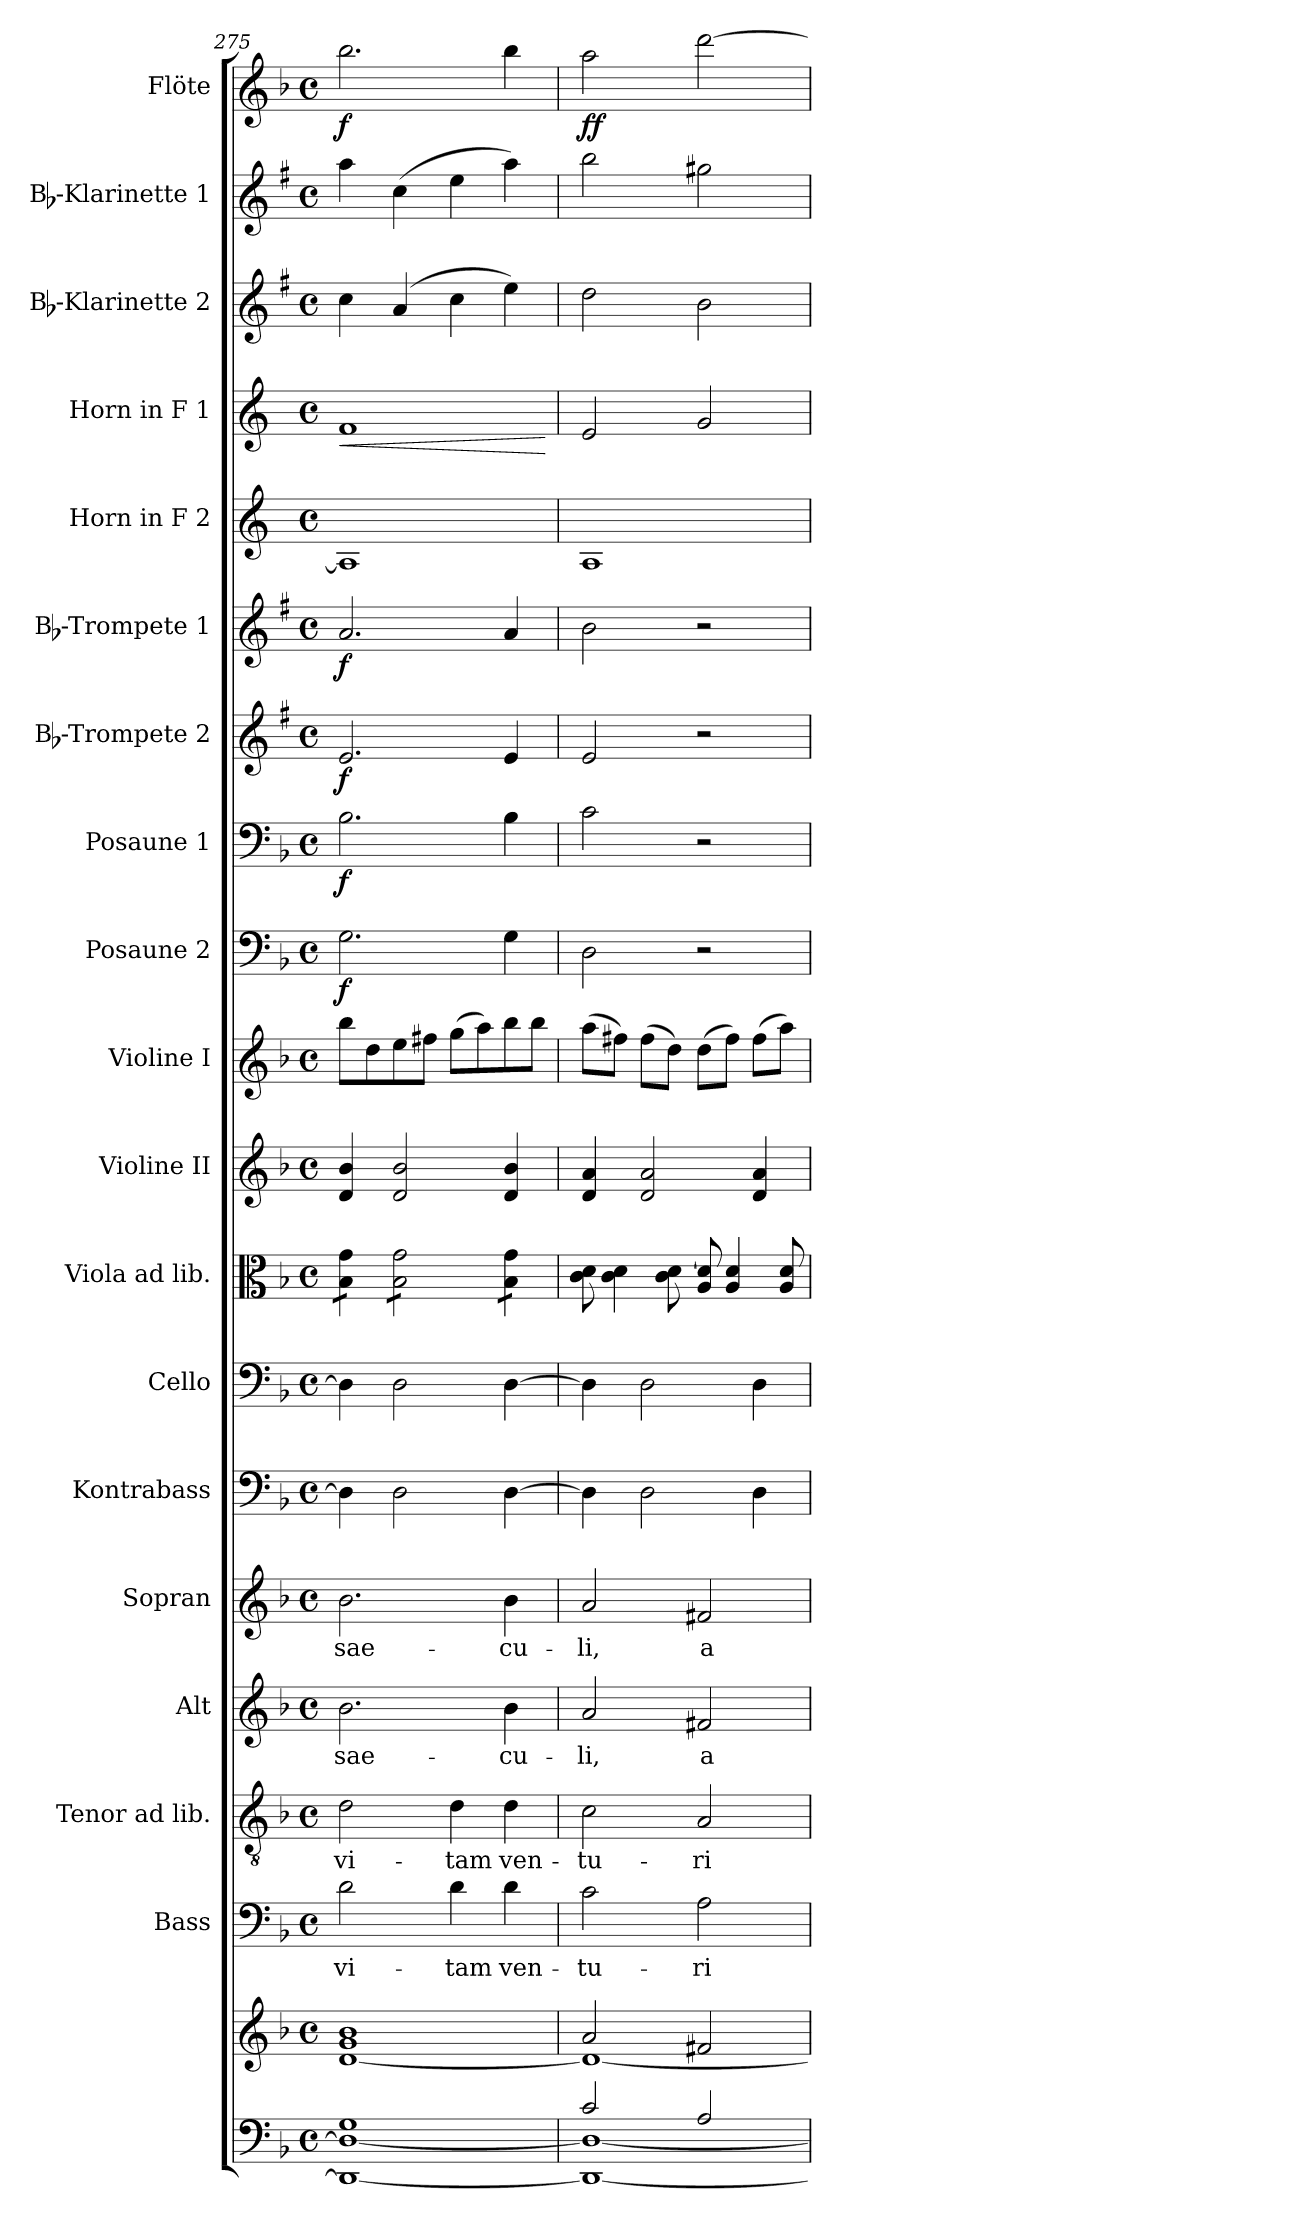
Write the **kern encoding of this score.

**kern	**kern	**kern	**text	**kern	**text	**kern	**text	**kern	**text	**kern	**kern	**kern	**kern	**kern	**kern	**dynam	**kern	**dynam	**kern	**dynam	**kern	**dynam	**kern	**kern	**dynam	**kern	**kern	**kern	**dynam
*part19	*part19	*part18	*part18	*part17	*part17	*part16	*part16	*part15	*part15	*part14	*part13	*part12	*part11	*part10	*part9	*part9	*part8	*part8	*part7	*part7	*part6	*part6	*part5	*part4	*part4	*part3	*part2	*part1	*part1
*staff20	*staff19	*staff18	*staff18	*staff17	*staff17	*staff16	*staff16	*staff15	*staff15	*staff14	*staff13	*staff12	*staff11	*staff10	*staff9	*staff9	*staff8	*staff8	*staff7	*staff7	*staff6	*staff6	*staff5	*staff4	*staff4	*staff3	*staff2	*staff1	*staff1
*	*	*I"Bass	*	*I"Tenor ad lib.	*	*I"Alt	*	*I"Sopran	*	*I"Kontrabass	*I"Cello	*I"Viola ad lib.	*I"Violine II	*I"Violine I	*I"Posaune 2	*	*I"Posaune 1	*	*I"Bb-Trompete 2	*	*I"Bb-Trompete 1	*	*I"Horn in F 2	*I"Horn in F 1	*	*I"Bb-Klarinette 2	*I"Bb-Klarinette 1	*I"Flöte	*
*	*	*I'B.	*	*I'T.	*	*I'A.	*	*I'S.	*	*I'Kb.	*	*I'Vla.	*I'Vl. II	*I'Vl. I	*I'Pos. 2	*	*I'Pos. 1	*	*I'Bb Trp. 2	*	*I'Bb Trp. 1	*	*	*	*	*I'Bb Kl. 2	*I'Bb Kl. 1	*I'Fl.	*
*clefF4	*clefG2	*clefF4	*	*clefGv2	*	*clefG2	*	*clefG2	*	*clefF4	*clefF4	*clefC3	*clefG2	*clefG2	*clefF4	*	*clefF4	*	*clefG2	*	*clefG2	*	*clefG2	*clefG2	*	*clefG2	*clefG2	*clefG2	*
*	*	*	*	*	*	*	*	*	*	*ITrd7c12	*	*	*	*	*	*	*	*	*ITrd1c2	*	*ITrd1c2	*	*ITrd4c7	*ITrd4c7	*	*ITrd1c2	*ITrd1c2	*	*
*k[b-]	*k[b-]	*k[b-]	*	*k[b-]	*	*k[b-]	*	*k[b-]	*	*k[b-]	*k[b-]	*k[b-]	*k[b-]	*k[b-]	*k[b-]	*	*k[b-]	*	*k[b-]	*	*k[b-]	*	*k[b-]	*k[b-]	*	*k[b-]	*k[b-]	*k[b-]	*
*F:	*F:	*F:	*	*F:	*	*F:	*	*F:	*	*F:	*F:	*F:	*F:	*F:	*F:	*	*F:	*	*F:	*	*F:	*	*F:	*F:	*	*F:	*F:	*F:	*
*M4/4	*M4/4	*M4/4	*	*M4/4	*	*M4/4	*	*M4/4	*	*M4/4	*M4/4	*M4/4	*M4/4	*M4/4	*M4/4	*	*M4/4	*	*M4/4	*	*M4/4	*	*M4/4	*M4/4	*	*M4/4	*M4/4	*M4/4	*
*met(c)	*met(c)	*met(c)	*	*met(c)	*	*met(c)	*	*met(c)	*	*met(c)	*met(c)	*met(c)	*met(c)	*met(c)	*met(c)	*	*met(c)	*	*met(c)	*	*met(c)	*	*met(c)	*met(c)	*	*met(c)	*met(c)	*met(c)	*
=275	=275	=275	=275	=275	=275	=275	=275	=275	=275	=275	=275	=275	=275	=275	=275	=275	=275	=275	=275	=275	=275	=275	=275	=275	=275	=275	=275	=275	=275
*^	*^	*	*	*	*	*	*	*	*	*	*	*	*	*	*	*	*	*	*	*	*	*	*	*	*	*	*	*	*
!	!	!	!	!	!LO:LY:b	!	!LO:LY:b	!	!LO:LY:b	!	!LO:LY:b	!	!	!	!	!	!	!LO:DY:b	!	!LO:DY:b	!	!LO:DY:b	!	!LO:DY:b	!	!	!LO:HP:b	!	!	!	!LO:DY:b
*	*	*	*	*	*	*	*	*	*	*	*	*	*	*tremolo	*	*	*	*	*	*	*	*	*	*	*	*	*	*	*	*	*
1G	1DD_ 1D_	1g 1b-	[<1d	2d\	vi-	2d\	vi-	2.b-\	-sae-	2.b-\	sae-	4DD\]	4D\]	8B-\ 8g\L	4d/ 4b-/	8bb-\L	2.G\	f	2.B-\	f	2.d/	f	2.g/	f	1D]	1B-	<	4b-\	4gg\	2.bb-\	f
.	.	.	.	.	.	.	.	.	.	.	.	.	.	8B-\ 8g\J	.	8dd\	.	.	.	.	.	.	.	.	.	.	.	.	.	.	.
.	.	.	.	.	.	.	.	.	.	.	.	2DD\	2D\	8B-\ 8g\L	2d/ 2b-/	8ee\	.	.	.	.	.	.	.	.	.	.	.	(4g/	(>4b-\	.	.
.	.	.	.	.	.	.	.	.	.	.	.	.	.	8B-\ 8g\	.	8ff#X\J	.	.	.	.	.	.	.	.	.	.	.	.	.	.	.
!	!	!	!	!	!LO:LY:b	!	!LO:LY:b	!	!	!	!	!	!	!	!	!	!	!	!	!	!	!	!	!	!	!	!	!	!	!	!
.	.	.	.	4d\	-tam	4d\	-tam	.	.	.	.	.	.	8B-\ 8g\	.	(>8gg\L	.	.	.	.	.	.	.	.	.	.	.	4b-\	4dd\	.	.
.	.	.	.	.	.	.	.	.	.	.	.	.	.	8B-\ 8g\J	.	8aa\)	.	.	.	.	.	.	.	.	.	.	.	.	.	.	.
!	!	!	!	!	!LO:LY:b	!	!LO:LY:b	!	!LO:LY:b	!	!LO:LY:b	!	!	!	!	!	!	!	!	!	!	!	!	!	!	!	!	!	!	!	!
.	.	.	.	4d\	ven-	4d\	ven-	4b-\	-cu-	4b-\	-cu-	[4DD\	[4D\	8B-\ 8g\L	4d/ 4b-/	8bb-\	4G\	.	4B-\	.	4d/	.	4g/	.	.	.	.	4dd\)	4gg\)	4bb-\	.
.	.	.	.	.	.	.	.	.	.	.	.	.	.	8B-\ 8g\J	.	8bb-\J	.	.	.	.	.	.	.	.	.	.	.	.	.	.	.
*	*	*	*	*	*	*	*	*	*	*	*	*	*	*Xtremolo	*	*	*	*	*	*	*	*	*	*	*	*	*	*	*	*	*
*v	*v	*	*	*	*	*	*	*	*	*	*	*	*	*	*	*	*	*	*	*	*	*	*	*	*	*	*	*	*	*	*
*	*v	*v	*	*	*	*	*	*	*	*	*	*	*	*	*	*	*	*	*	*	*	*	*	*	*	*	*	*	*	*
.	.	.	.	.	.	.	.	.	.	.	.	.	.	.	.	.	.	.	.	.	.	.	.	.	[	.	.	.	.
=276	=276	=276	=276	=276	=276	=276	=276	=276	=276	=276	=276	=276	=276	=276	=276	=276	=276	=276	=276	=276	=276	=276	=276	=276	=276	=276	=276	=276	=276
*^	*^	*	*	*	*	*	*	*	*	*	*	*	*	*	*	*	*	*	*	*	*	*	*	*	*	*	*	*	*
!	!	!	!	!	!LO:LY:b	!	!LO:LY:b	!	!LO:LY:b	!	!LO:LY:b	!	!	!	!	!	!	!	!	!	!	!	!	!	!	!	!	!	!	!	!LO:DY:b
2c/	1DD_ 1D_	2a/	1d_	2c\	-tu-	2c\	-tu-	2a/	-li,	2a/	-li,	4DD\]	4D\]	8c\ 8d\	4d/ 4a/	(>8aa\L	2D\	.	2c\	.	2d/	.	2a\	.	1D	2A/	.	2cc\	2aa\	2aa\	ff
.	.	.	.	.	.	.	.	.	.	.	.	.	.	4c\ 4d\	.	8ff#X\J)	.	.	.	.	.	.	.	.	.	.	.	.	.	.	.
.	.	.	.	.	.	.	.	.	.	.	.	2DD\	2D\	.	2d/ 2a/	(>8ff#\L	.	.	.	.	.	.	.	.	.	.	.	.	.	.	.
.	.	.	.	.	.	.	.	.	.	.	.	.	.	8c\ [8d\	.	8dd\J)	.	.	.	.	.	.	.	.	.	.	.	.	.	.	.
!	!	!	!	!	!LO:LY:b	!	!LO:LY:b	!	!LO:LY:b	!	!LO:LY:b	!	!	!	!	!	!	!	!	!	!	!	!	!	!	!	!	!	!	!	!
2A/	.	2f#X/	.	2A\	-ri	2A/	-ri	2f#X/	a-	2f#X/	a-	.	.	8A/ 8d/]	.	(>8dd\L	2r	.	2r	.	2r	.	2r	.	.	2c/	.	2a\	2ff#X\	[2ddd\	.
.	.	.	.	.	.	.	.	.	.	.	.	.	.	4A/ 4d/	.	8ff#\J)	.	.	.	.	.	.	.	.	.	.	.	.	.	.	.
.	.	.	.	.	.	.	.	.	.	.	.	4DD\	4D\	.	4d/ 4a/	(>8ff#\L	.	.	.	.	.	.	.	.	.	.	.	.	.	.	.
.	.	.	.	.	.	.	.	.	.	.	.	.	.	8A/ 8d/	.	8aa\J)	.	.	.	.	.	.	.	.	.	.	.	.	.	.	.
*v	*v	*	*	*	*	*	*	*	*	*	*	*	*	*	*	*	*	*	*	*	*	*	*	*	*	*	*	*	*	*	*
*	*v	*v	*	*	*	*	*	*	*	*	*	*	*	*	*	*	*	*	*	*	*	*	*	*	*	*	*	*	*	*
=	=	=	=	=	=	=	=	=	=	=	=	=	=	=	=	=	=	=	=	=	=	=	=	=	=	=	=	=	=
*-	*-	*-	*-	*-	*-	*-	*-	*-	*-	*-	*-	*-	*-	*-	*-	*-	*-	*-	*-	*-	*-	*-	*-	*-	*-	*-	*-	*-	*-
